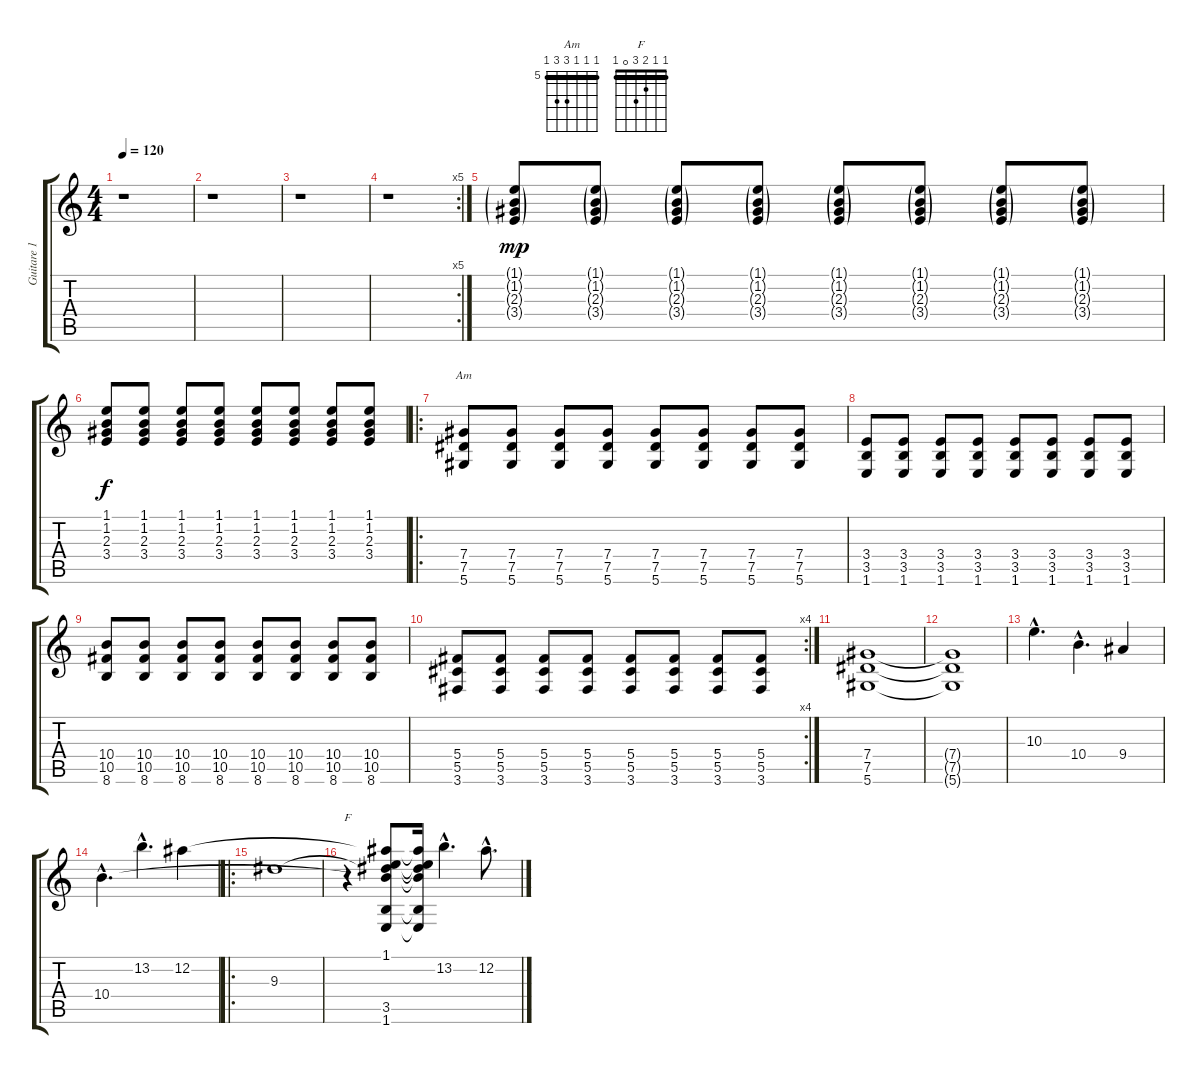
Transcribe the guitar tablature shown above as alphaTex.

\track ("Guitare 1 - Tom" "Guitare 1 ") {instrument acousticguitarsteel}
\staff {score tabs}
\tuning (Eb4 Bb3 Gb3 Db3 Ab2 Eb2) {hide}
\chord ("Am" 5 5 5 7 7 5) {firstfret 5 barre 5}
\chord ("F" 1 1 2 3 0 1) {barre 1}
\ts (4 4)
\tempo 120
\clef g2
\ks c
r.1{dy mp instrument acousticguitarsteel} |
r.1 |
r.1 |
\rc 5
r.1 |
(1.1{g} 1.2{g} 2.3{g} 3.4{g}).8{volume 14} (1.1{g} 1.2{g} 2.3{g} 3.4{g}).8 (1.1{g} 1.2{g} 2.3{g} 3.4{g}).8 (1.1{g} 1.2{g} 2.3{g} 3.4{g}).8 (1.1{g} 1.2{g} 2.3{g} 3.4{g}).8 (1.1{g} 1.2{g} 2.3{g} 3.4{g}).8 (1.1{g} 1.2{g} 2.3{g} 3.4{g}).8 (1.1{g} 1.2{g} 2.3{g} 3.4{g}).8 |
(1.1 1.2 2.3 3.4).8{dy f} (1.1 1.2 2.3 3.4).8 (1.1 1.2 2.3 3.4).8 (1.1 1.2 2.3 3.4).8 (1.1 1.2 2.3 3.4).8 (1.1 1.2 2.3 3.4).8 (1.1 1.2 2.3 3.4).8 (1.1 1.2 2.3 3.4).8 |
\ro
(7.4 7.5 5.6).8{ch "Am" instrument distortionguitar} (7.4 7.5 5.6).8 (7.4 7.5 5.6).8 (7.4 7.5 5.6).8 (7.4 7.5 5.6).8 (7.4 7.5 5.6).8 (7.4 7.5 5.6).8 (7.4 7.5 5.6).8 |
(3.4 3.5 1.6).8 (3.4 3.5 1.6).8 (3.4 3.5 1.6).8 (3.4 3.5 1.6).8 (3.4 3.5 1.6).8 (3.4 3.5 1.6).8 (3.4 3.5 1.6).8 (3.4 3.5 1.6).8 |
(10.4 10.5 8.6).8 (10.4 10.5 8.6).8 (10.4 10.5 8.6).8 (10.4 10.5 8.6).8 (10.4 10.5 8.6).8 (10.4 10.5 8.6).8 (10.4 10.5 8.6).8 (10.4 10.5 8.6).8 |
\rc 4
(5.4 5.5 3.6).8 (5.4 5.5 3.6).8 (5.4 5.5 3.6).8 (5.4 5.5 3.6).8 (5.4 5.5 3.6).8 (5.4 5.5 3.6).8 (5.4 5.5 3.6).8 (5.4 5.5 3.6).8 |
(7.4 7.5 5.6).1 |
(7.4{t} 7.5{t} 5.6{t}).1 |
10.3{hac}.4{d instrument acousticguitarsteel} 10.4{hac}.4{d} 9.4.4 |
10.4{hac}.4{d} 13.2{hac}.4{d} 12.2.4 |
\ro
9.3.1 |
r.4{ch "F"} (1.1 12.2{t} 9.3{t} 10.4{t} 3.5 1.6).8 (1.1{t} 12.2{t} 9.3{t} 10.4{t} 3.5{t} 1.6{t}).16 13.2{hac}.4{d} 12.2{hac}.8{d}
